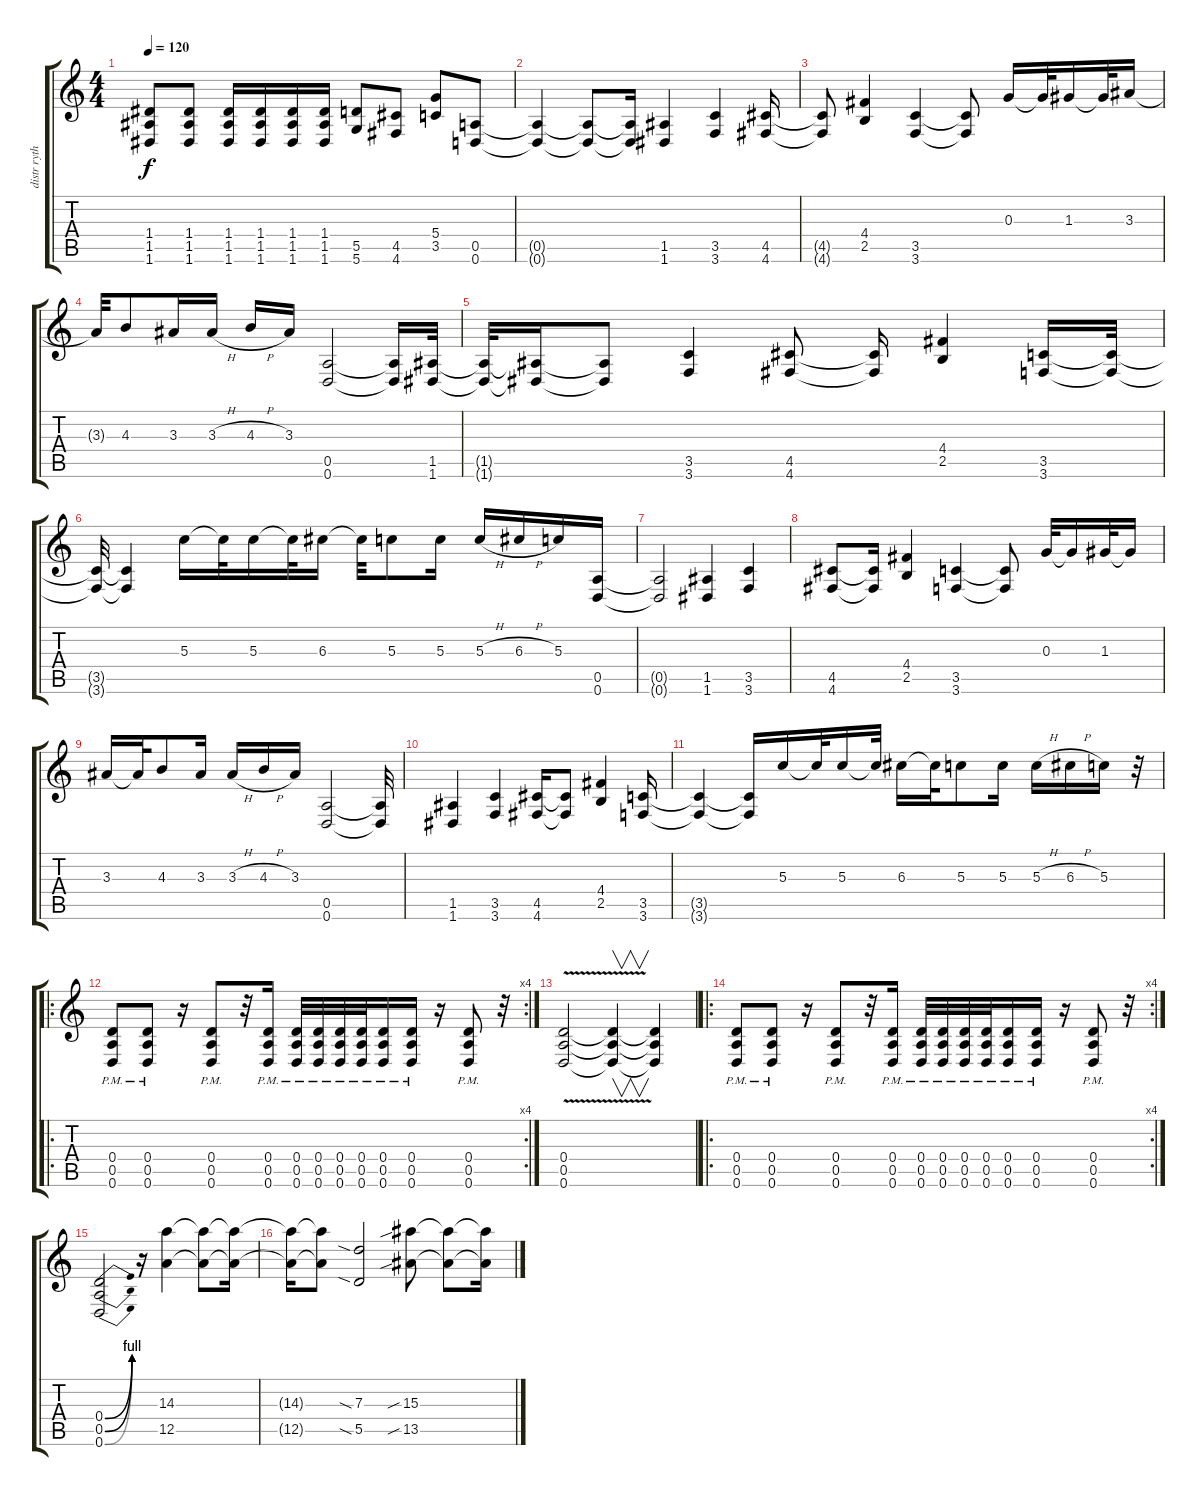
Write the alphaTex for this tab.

\track ("distr rythm" "distr ryth") {instrument distortionguitar}
\staff {score tabs}
\tuning (E4 B3 G3 D3 A2 D2) {hide}
\ts (4 4)
\tempo 120
\clef g2
\ks c
(1.4{t} 1.5{t} 1.6{t}).8{dy f} (1.4 1.5 1.6).8 (1.4 1.5 1.6).16 (1.4 1.5 1.6).16 (1.4 1.5 1.6).16 (1.4 1.5 1.6).16 (5.5 5.6).8 (4.5 4.6).8 (5.4 3.5).8 (0.5 0.6).8 |
(0.5{t} 0.6{t}).4 (0.5{t} 0.6{t}).8 (0.5{t} 0.6{t}).16 (1.5 1.6).4 (3.5 3.6).4 (4.5 4.6).16 |
(4.5{t} 4.6{t}).8 (4.4 2.5).4 (3.5 3.6).4 (3.5{t} 3.6{t}).8 0.3.16 0.3{t}.32 1.3.16 1.3{t}.32 3.3.16 |
3.3{t}.32 4.3.8 3.3.16 3.3{h}.16 4.3{h}.16 3.3.16 (0.5 0.6).2 (0.5{t} 0.6{t}).16 (1.5 1.6).32 |
(1.5{t} 1.6{t}).32 (1.5{t} 1.6{t}).16 (1.5{t} 1.6{t}).8 (3.5 3.6).4 (4.5 4.6).8 (4.5{t} 4.6{t}).16 (4.4 2.5).4 (3.5 3.6).16 (3.5{t} 3.6{t}).32 |
(3.5{t} 3.6{t}).32 (3.5{t} 3.6{t}).4 5.3.16 5.3{t}.32 5.3.16 5.3{t}.32 6.3.16 6.3{t}.32 5.3.8 5.3.16 5.3{h}.16 6.3{h}.16 5.3.16 (0.5 0.6).16 |
(0.5{t} 0.6{t}).2 (1.5 1.6).4 (3.5 3.6).4 |
(4.5 4.6).8 (4.5{t} 4.6{t}).16 (4.4 2.5).4 (3.5 3.6).4 (3.5{t} 3.6{t}).8 0.3.32 0.3{t}.16 1.3.32 1.3{t}.16 |
3.3.16 3.3{t}.32 4.3.8 3.3.16 3.3{h}.16 4.3{h}.16 3.3.16 (0.5 0.6).2 (0.5{t} 0.6{t}).32 |
(1.5 1.6).4 (3.5 3.6).4 (4.5 4.6).16 (4.5{t} 4.6{t}).8 (4.4 2.5).4 (3.5 3.6).16 |
(3.5{t} 3.6{t}).4 (3.5{t} 3.6{t}).16 5.3.16 5.3{t}.32 5.3.16 5.3{t}.32 6.3.16 6.3{t}.32 5.3.8 5.3.16 5.3{h}.16 6.3{h}.16 5.3.16 r.32 |
\ro
\rc 4
(0.4{pm} 0.5{pm} 0.6).8 (0.4{pm} 0.5{pm} 0.6).8 r.16 (0.4{pm} 0.5{pm} 0.6).8 r.32 (0.4{pm} 0.5{pm} 0.6).16 (0.4{pm} 0.5 0.6).32 (0.4{pm} 0.5{pm} 0.6).32 (0.4{pm} 0.5{pm} 0.6).32 (0.4{pm} 0.5{pm} 0.6).32 (0.4{pm} 0.5{pm} 0.6{pm}).16 (0.4{pm} 0.5{pm} 0.6).16 r.16 (0.4{pm} 0.5{pm} 0.6).8 r.32 |
(0.4{v} 0.5{v} 0.6{v}).2 (0.4{t} 0.5{t} 0.6{t}).4{v} (0.4{t} 0.5{t} 0.6{t}).4 |
\ro
\rc 4
(0.4{pm} 0.5{pm} 0.6).8 (0.4{pm} 0.5{pm} 0.6).8 r.16 (0.4{pm} 0.5{pm} 0.6).8 r.32 (0.4{pm} 0.5{pm} 0.6).16 (0.4{pm} 0.5 0.6).32 (0.4{pm} 0.5{pm} 0.6).32 (0.4{pm} 0.5{pm} 0.6).32 (0.4{pm} 0.5{pm} 0.6).32 (0.4{pm} 0.5{pm} 0.6{pm}).16 (0.4{pm} 0.5{pm} 0.6).16 r.16 (0.4{pm} 0.5{pm} 0.6).8 r.32 |
(0.4{be (bend 0 0 60 4)} 0.5{be (bend 0 0 60 4)} 0.6{be (bend 0 0 60 4)}).2 r.16 (14.3 12.5).4 (14.3{t} 12.5{t}).8 (14.3{t} 12.5{t}).16 |
(14.3{t} 12.5{t}).16 (14.3{t} 12.5{t}).8 (7.3{sia} 5.5{sia}).2 (15.3{sib} 13.5{sib}).8 (15.3{t} 13.5{t}).8 (15.3{t} 13.5{t}).16
